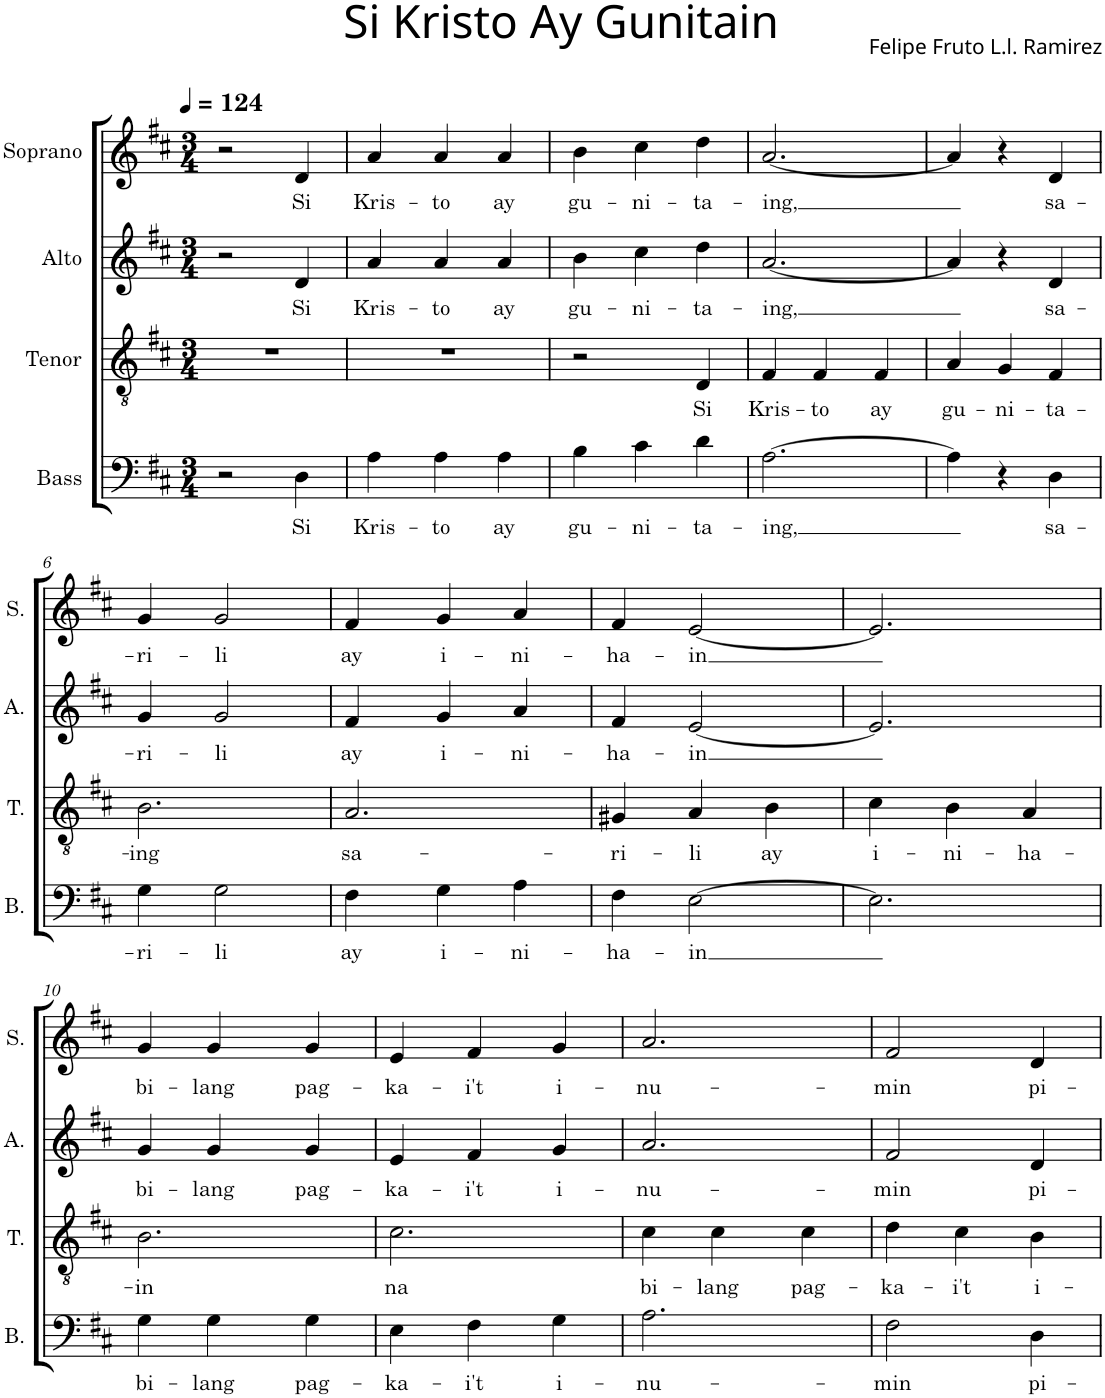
**kern	**text	**kern	**text	**kern	**text	**kern	**text
*part4	*part4	*part3	*part3	*part2	*part2	*part1	*part1
*staff4	*staff4	*staff3	*staff3	*staff2	*staff2	*staff1	*staff1
*I"Bass	*	*I"Tenor	*	*I"Alto	*	*I"Soprano	*
*I'B.	*	*I'T.	*	*I'A.	*	*I'S.	*
*clefF4	*	*clefGv2	*	*clefG2	*	*clefG2	*
*k[f#c#]	*	*k[f#c#]	*	*k[f#c#]	*	*k[f#c#]	*
*M3/4	*	*M3/4	*	*M3/4	*	*M3/4	*
*MM124	*	*MM124	*	*MM124	*	*MM124	*
=1	=1	=1	=1	=1	=1	=1	=1
2r	.	2.r	.	2r	.	2r	.
!	!LO:LY:b	!	!	!	!LO:LY:b	!	!LO:LY:b
4D\	Si	.	.	4d/	Si	4d/	Si
=2	=2	=2	=2	=2	=2	=2	=2
!	!LO:LY:b	!	!	!	!LO:LY:b	!	!LO:LY:b
4A\	Kris-	2.r	.	4a/	Kris-	4a/	Kris-
!	!LO:LY:b	!	!	!	!LO:LY:b	!	!LO:LY:b
4A\	-to	.	.	4a/	-to	4a/	-to
!	!LO:LY:b	!	!	!	!LO:LY:b	!	!LO:LY:b
4A\	ay	.	.	4a/	ay	4a/	ay
=3	=3	=3	=3	=3	=3	=3	=3
!	!LO:LY:b	!	!	!	!LO:LY:b	!	!LO:LY:b
4B\	gu-	2r	.	4b\	gu-	4b\	gu-
!	!LO:LY:b	!	!	!	!LO:LY:b	!	!LO:LY:b
4c#\	-ni-	.	.	4cc#\	-ni-	4cc#\	-ni-
!	!LO:LY:b	!	!LO:LY:b	!	!LO:LY:b	!	!LO:LY:b
4d\	-ta-	4D/	Si	4dd\	-ta-	4dd\	-ta-
=4	=4	=4	=4	=4	=4	=4	=4
!	!LO:LY:b	!	!LO:LY:b	!	!LO:LY:b	!	!LO:LY:b
[2.A\	-ing,	4F#/	Kris-	[2.a/	-ing,	[2.a/	-ing,
!	!	!	!LO:LY:b	!	!	!	!
.	.	4F#/	-to	.	.	.	.
!	!	!	!LO:LY:b	!	!	!	!
.	.	4F#/	ay	.	.	.	.
=5	=5	=5	=5	=5	=5	=5	=5
!	!	!	!LO:LY:b	!	!	!	!
4A\]	.	4A/	gu-	4a/]	.	4a/]	.
!	!	!	!LO:LY:b	!	!	!	!
4r	.	4G/	-ni-	4r	.	4r	.
!	!LO:LY:b	!	!LO:LY:b	!	!LO:LY:b	!	!LO:LY:b
4D\	sa-	4F#/	-ta-	4d/	sa-	4d/	sa-
!!LO:LB:g=z
=6	=6	=6	=6	=6	=6	=6	=6
!	!LO:LY:b	!	!LO:LY:b	!	!LO:LY:b	!	!LO:LY:b
4G\	-ri-	2.B\	-ing	4g/	-ri-	4g/	-ri-
!	!LO:LY:b	!	!	!	!LO:LY:b	!	!LO:LY:b
2G\	-li	.	.	2g/	-li	2g/	-li
=7	=7	=7	=7	=7	=7	=7	=7
!	!LO:LY:b	!	!LO:LY:b	!	!LO:LY:b	!	!LO:LY:b
4F#\	ay	2.A/	sa-	4f#/	ay	4f#/	ay
!	!LO:LY:b	!	!	!	!LO:LY:b	!	!LO:LY:b
4G\	i-	.	.	4g/	i-	4g/	i-
!	!LO:LY:b	!	!	!	!LO:LY:b	!	!LO:LY:b
4A\	-ni-	.	.	4a/	-ni-	4a/	-ni-
=8	=8	=8	=8	=8	=8	=8	=8
!	!LO:LY:b	!	!LO:LY:b	!	!LO:LY:b	!	!LO:LY:b
4F#\	-ha-	4G#X/	-ri-	4f#/	-ha-	4f#/	-ha-
!	!LO:LY:b	!	!LO:LY:b	!	!LO:LY:b	!	!LO:LY:b
[2E\	-in	4A/	-li	[2e/	-in	[2e/	-in
!	!	!	!LO:LY:b	!	!	!	!
.	.	4B\	ay	.	.	.	.
=9	=9	=9	=9	=9	=9	=9	=9
!	!	!	!LO:LY:b	!	!	!	!
2.E\]	.	4c#\	i-	2.e/]	.	2.e/]	.
!	!	!	!LO:LY:b	!	!	!	!
.	.	4B\	-ni-	.	.	.	.
!	!	!	!LO:LY:b	!	!	!	!
.	.	4A/	-ha-	.	.	.	.
!!LO:LB:g=z
=10	=10	=10	=10	=10	=10	=10	=10
!	!LO:LY:b	!	!LO:LY:b	!	!LO:LY:b	!	!LO:LY:b
4G\	bi-	2.B\	-in	4g/	bi-	4g/	bi-
!	!LO:LY:b	!	!	!	!LO:LY:b	!	!LO:LY:b
4G\	-lang	.	.	4g/	-lang	4g/	-lang
!	!LO:LY:b	!	!	!	!LO:LY:b	!	!LO:LY:b
4G\	pag-	.	.	4g/	pag-	4g/	pag-
=11	=11	=11	=11	=11	=11	=11	=11
!	!LO:LY:b	!	!LO:LY:b	!	!LO:LY:b	!	!LO:LY:b
4E\	-ka-	2.c#\	na	4e/	-ka-	4e/	-ka-
!	!LO:LY:b	!	!	!	!LO:LY:b	!	!LO:LY:b
4F#\	-i't	.	.	4f#/	-i't	4f#/	-i't
!	!LO:LY:b	!	!	!	!LO:LY:b	!	!LO:LY:b
4G\	i-	.	.	4g/	i-	4g/	i-
=12	=12	=12	=12	=12	=12	=12	=12
!	!LO:LY:b	!	!LO:LY:b	!	!LO:LY:b	!	!LO:LY:b
2.A\	-nu-	4c#\	bi-	2.a/	-nu-	2.a/	-nu-
!	!	!	!LO:LY:b	!	!	!	!
.	.	4c#\	-lang	.	.	.	.
!	!	!	!LO:LY:b	!	!	!	!
.	.	4c#\	pag-	.	.	.	.
=13	=13	=13	=13	=13	=13	=13	=13
!	!LO:LY:b	!	!LO:LY:b	!	!LO:LY:b	!	!LO:LY:b
2F#\	-min	4d\	-ka-	2f#/	-min	2f#/	-min
!	!	!	!LO:LY:b	!	!	!	!
.	.	4c#\	-i't	.	.	.	.
!	!LO:LY:b	!	!LO:LY:b	!	!LO:LY:b	!	!LO:LY:b
4D\	pi-	4B\	i-	4d/	pi-	4d/	pi-
=	=	=	=	=	=	=	=
*-	*-	*-	*-	*-	*-	*-	*-
